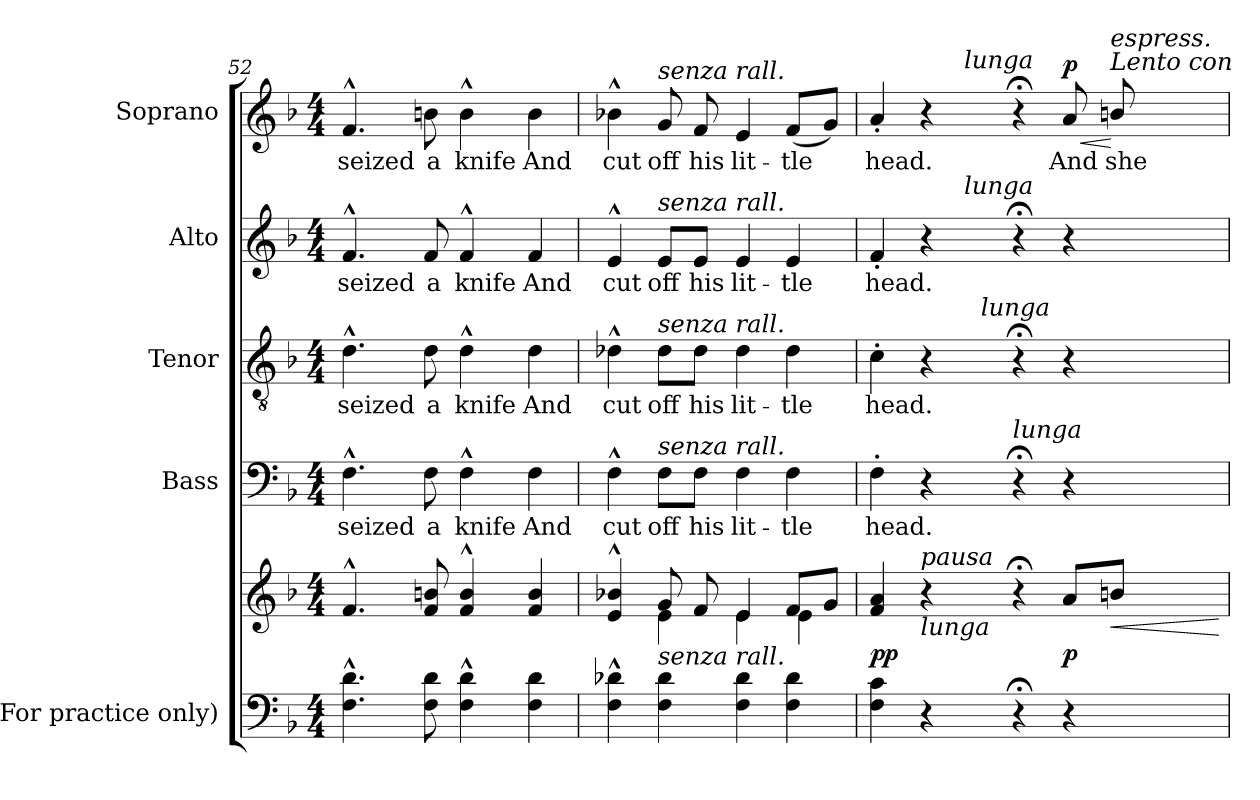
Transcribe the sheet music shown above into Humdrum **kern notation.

**kern	**kern	**dynam	**kern	**text	**kern	**text	**kern	**text	**kern	**text	**dynam
*part5	*part5	*part5	*part4	*part4	*part3	*part3	*part2	*part2	*part1	*part1	*part1
*staff6	*staff5	*staff5/6	*staff4	*staff4	*staff3	*staff3	*staff2	*staff2	*staff1	*staff1	*staff1
*I"(For  practice only)	*	*	*I"Bass	*	*I"Tenor	*	*I"Alto	*	*I"Soprano	*	*
*	*	*	*I'B.	*	*I'T.	*	*I'A.	*	*I'S.	*	*
*clefF4	*clefG2	*	*clefF4	*	*clefGv2	*	*clefG2	*	*clefG2	*	*
*	*	*	*	*	*ITrd7c12	*	*	*	*	*	*
*k[b-]	*k[b-]	*	*k[b-]	*	*k[b-]	*	*k[b-]	*	*k[b-]	*	*
*F:	*F:	*	*F:	*	*F:	*	*F:	*	*F:	*	*
*M4/4	*M4/4	*	*M4/4	*	*M4/4	*	*M4/4	*	*M4/4	*	*
=52	=52	=52	=52	=52	=52	=52	=52	=52	=52	=52	=52
!	!	!	!	!LO:LY:b:color=#000000	!	!	!	!	!	!	!
!	!	!	!	!	!	!LO:LY:b:color=#000000	!	!	!	!	!
!	!	!	!	!	!	!	!	!LO:LY:b:color=#000000	!	!	!
!	!	!	!	!	!	!	!	!	!	!LO:LY:b:color=#000000	!
4.Fi\^^ 4.di^^	4.f^^i/	.	4.F^^i\	seized	4.D^^i\	seized	4.f^^i/	seized	4.f^^i/	seized	.
!	!	!	!	!LO:LY:b:color=#000000	!	!	!	!	!	!	!
!	!	!	!	!	!	!LO:LY:b:color=#000000	!	!	!	!	!
!	!	!	!	!	!	!	!	!LO:LY:b:color=#000000	!	!	!
!	!	!	!	!	!	!	!	!	!	!LO:LY:b:color=#000000	!
8Fi\ 8di	8fi/ 8bni	.	8Fi\	a	8Di\	a	8fi/	a	8bni\	a	.
!	!	!	!	!LO:LY:b:color=#000000	!	!	!	!	!	!	!
!	!	!	!	!	!	!LO:LY:b:color=#000000	!	!	!	!	!
!	!	!	!	!	!	!	!	!LO:LY:b:color=#000000	!	!	!
!	!	!	!	!	!	!	!	!	!	!LO:LY:b:color=#000000	!
4Fi\^^ 4di^^	4fi/^^ 4bi^^	.	4F^^i\	knife	4D^^i\	knife	4f^^i/	knife	4b^^i\	knife	.
!	!	!	!	!LO:LY:b:color=#000000	!	!	!	!	!	!	!
!	!	!	!	!	!	!LO:LY:b:color=#000000	!	!	!	!	!
!	!	!	!	!	!	!	!	!LO:LY:b:color=#000000	!	!	!
!	!	!	!	!	!	!	!	!	!	!LO:LY:b:color=#000000	!
4Fi\ 4di	4fi/ 4bi	.	4Fi\	And	4Di\	And	4fi/	And	4bi\	And	.
=53	=53	=53	=53	=53	=53	=53	=53	=53	=53	=53	=53
*	*^	*	*	*	*	*	*	*	*	*	*
!	!	!	!	!	!LO:LY:b:color=#000000	!	!	!	!	!	!	!
!	!	!	!	!	!	!	!LO:LY:b:color=#000000	!	!	!	!	!
!	!	!	!	!	!	!	!	!	!LO:LY:b:color=#000000	!	!	!
!	!	!	!	!	!	!	!	!	!	!	!LO:LY:b:color=#000000	!
4Fi\^^ 4d-Xi^^	4ei/^^ 4b-Xi^^	4ryy	.	4F^^i\	cut	4D-X^^i\	cut	4e^^i/	cut	4b-X^^i\	cut	.
!	!	!	!	!	!LO:LY:b:color=#000000	!	!	!	!	!	!	!
!	!	!	!	!	!	!	!LO:LY:b:color=#000000	!	!	!	!	!
!	!	!	!	!	!	!	!	!	!LO:LY:b:color=#000000	!	!	!
!	!	!	!	!	!	!	!	!	!	!LO:TX:a:i:t=senza rall.	!	!
!	!	!	!	!	!	!	!	!LO:TX:a:i:t=senza rall.	!	!	!	!
!	!	!	!	!	!	!LO:TX:a:i:t=senza rall.	!	!	!	!	!	!
!	!	!	!	!LO:TX:a:i:t=senza rall.	!	!	!	!	!	!	!	!
!LO:TX:a:i:t=senza rall.	!	!	!	!	!	!	!	!	!	!	!	!
!	!	!	!	!	!	!	!	!	!	!	!LO:LY:b:color=#000000	!
4Fi\ 4d-i	8gi/	4ei\	.	8Fi\L	off	8D-i\L	off	8ei/L	off	8gi/	off	.
!	!	!	!	!	!LO:LY:b:color=#000000	!	!	!	!	!	!	!
!	!	!	!	!	!	!	!LO:LY:b:color=#000000	!	!	!	!	!
!	!	!	!	!	!	!	!	!	!LO:LY:b:color=#000000	!	!	!
!	!	!	!	!	!	!	!	!	!	!	!LO:LY:b:color=#000000	!
.	8fi/	.	.	8Fi\J	his	8D-i\J	his	8ei/J	his	8fi/	his	.
!	!	!	!	!	!LO:LY:b:color=#000000	!	!	!	!	!	!	!
!	!	!	!	!	!	!	!LO:LY:b:color=#000000	!	!	!	!	!
!	!	!	!	!	!	!	!	!	!LO:LY:b:color=#000000	!	!	!
!	!	!	!	!	!	!	!	!	!	!	!LO:LY:b:color=#000000	!
4Fi\ 4d-i	4ei/	4ei\	.	4Fi\	lit-	4D-i\	lit-	4ei/	lit-	4ei/	lit-	.
!	!	!	!	!	!LO:LY:b:color=#000000	!	!	!	!	!	!	!
!	!	!	!	!	!	!	!LO:LY:b:color=#000000	!	!	!	!	!
!	!	!	!	!	!	!	!	!	!LO:LY:b:color=#000000	!	!	!
!	!	!	!	!	!	!	!	!	!	!	!LO:LY:b:color=#000000	!
4Fi\ 4d-i	8fi/L	4ei\	.	4Fi\	-tle	4D-i\	-tle	4ei/	-tle	(8fi/L	-tle	.
.	8gi/J	.	.	.	.	.	.	.	.	8gi/J)	.	.
*	*v	*v	*	*	*	*	*	*	*	*	*	*
!!LO:PB:g=z
=54	=54	=54	=54	=54	=54	=54	=54	=54	=54	=54	=54
!	!	!	!	!LO:LY:b:color=#000000	!	!	!	!	!	!	!
!	!	!	!	!	!	!LO:LY:b:color=#000000	!	!	!	!	!
!	!	!	!	!	!	!	!	!LO:LY:b:color=#000000	!	!	!
!	!	!	!	!	!	!	!	!	!	!LO:LY:b:color=#000000	!
*	*	*	*	*	*^	*	*^	*	*^	*	*
4Fi\ 4ci	4fi/ 4ai	pp	4F'i\	head.	4C'i\	4ryy	head.	4f'i/	4ryy	head.	4a'i/	4ryy	head.	.
!	!LO:TX:b:i:t=lunga	!	!	!	!	!	!	!	!	!	!	!	!	!
!	!LO:TX:i:t=pausa	!	!	!	!	!	!	!	!	!	!	!	!	!
4r	4r	.	4r	.	4r	8ryy	.	4r	16ryy	.	4r	16ryy	.	.
.	.	.	.	.	.	.	.	.	32ryy	.	.	32ryy	.	.
.	.	.	.	.	.	.	.	.	128.ryy	.	.	128.ryy	.	.
!	!	!	!	!	!	!	!	!	!	!	!	!LO:TX:a:i:t=lunga	!	!
!	!	!	!	!	!	!	!	!	!LO:TX:a:i:t=lunga	!	!	!	!	!
.	.	.	.	.	.	.	.	.	2ryy	.	.	2ryy	.	.
.	.	.	.	.	.	128ryy	.	.	.	.	.	.	.	.
!	!	!	!	!	!	!LO:TX:a:i:t=lunga	!	!	!	!	!	!	!	!
.	.	.	.	.	.	2ryy	.	.	.	.	.	.	.	.
!	!	!	!LO:TX:a:i:t=lunga	!	!	!	!	!	!	!	!	!	!	!
4r;	4r;	.	4r;	.	4r;	.	.	4r;	.	.	4r;	.	.	.
!	!	!	!	!	!	!	!	!	!	!	!	!	!LO:LY:b:color=#000000	!LO:HP:b
4r	8ai/L	p	4r	.	4r	.	.	4r	.	.	8ai/	.	And	< p
.	.	.	.	.	.	.	.	.	8ryy	.	.	8ryy	.	.
!	!	!LO:HP:b	!	!	!	!	!	!	!	!	!	!	!	!
!	!	!	!	!	!	!	!	!	!	!	!LO:TX:a:i:t=Lento con	!	!	!
!	!	!	!	!	!	!	!	!	!	!	!LO:TX:i:t=espress.	!	!	!
!	!	!	!	!	!	!	!	!	!	!	!	!	!LO:LY:b:color=#000000	!
.	8bni/J	<	.	.	.	.	.	.	.	.	8bni/	.	she	[
.	.	.	.	.	.	16...ryy	.	.	.	.	.	.	.	.
.	.	.	.	.	.	.	.	.	64ryy	.	.	64ryy	.	.
.	.	.	.	.	.	.	.	.	256ryy	.	.	256ryy	.	.
.	.	[	.	.	.	.	.	.	.	.	.	.	.	.
*	*	*	*	*	*v	*v	*	*	*	*	*v	*v	*	*
*	*	*	*	*	*	*	*v	*v	*	*	*	*
=	=	=	=	=	=	=	=	=	=	=	=
*-	*-	*-	*-	*-	*-	*-	*-	*-	*-	*-	*-
